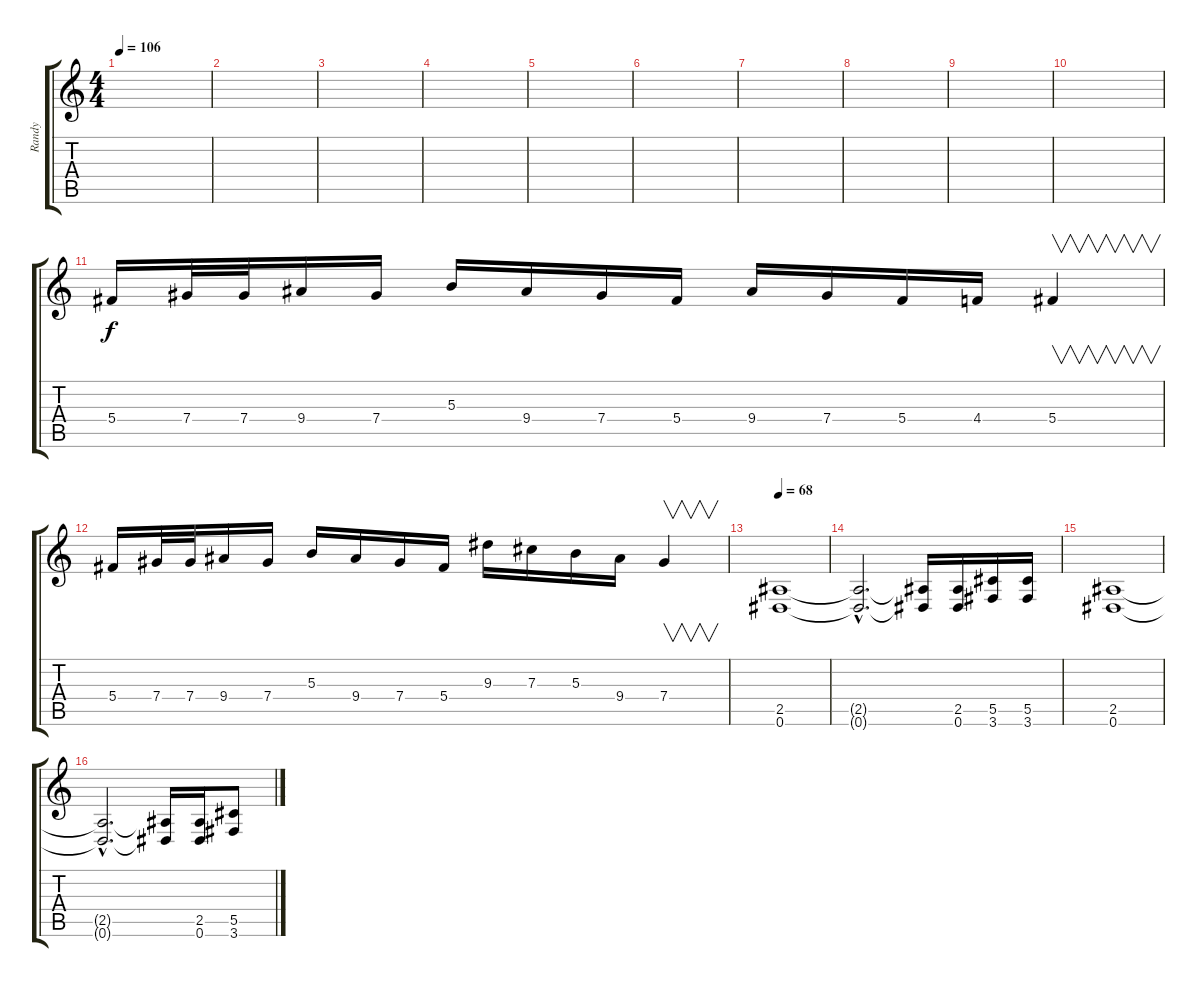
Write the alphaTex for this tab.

\track ("Randy" "Randy") {instrument distortionguitar}
\staff {score tabs}
\tuning (Eb4 Bb3 Gb3 Db3 Ab2 Eb2) {hide}
\ts (4 4)
\tempo 106
\clef g2
\ks c
|
|
|
|
|
|
|
|
|
|
5.4.16 7.4.32 7.4.32 9.4.16 7.4.16 5.3.16 9.4.16 7.4.16 5.4.16 9.4.16 7.4.16 5.4.16 4.4.16 5.4.4{v} |
5.4.16 7.4.32 7.4.32 9.4.16 7.4.16 5.3.16 9.4.16 7.4.16 5.4.16 9.3.16 7.3.16 5.3.16 9.4.16 7.4.4{v} |
\tempo 68
(2.5 0.6).1 |
(2.5{hac t} 0.6{hac t}).2{d} (2.5{t} 0.6{t}).16 (2.5 0.6).16 (5.5 3.6).16 (5.5 3.6).16 |
(2.5 0.6).1 |
(2.5{hac t} 0.6{hac t}).2{d} (2.5{t} 0.6{t}).16 (2.5 0.6).16 (5.5 3.6).8
